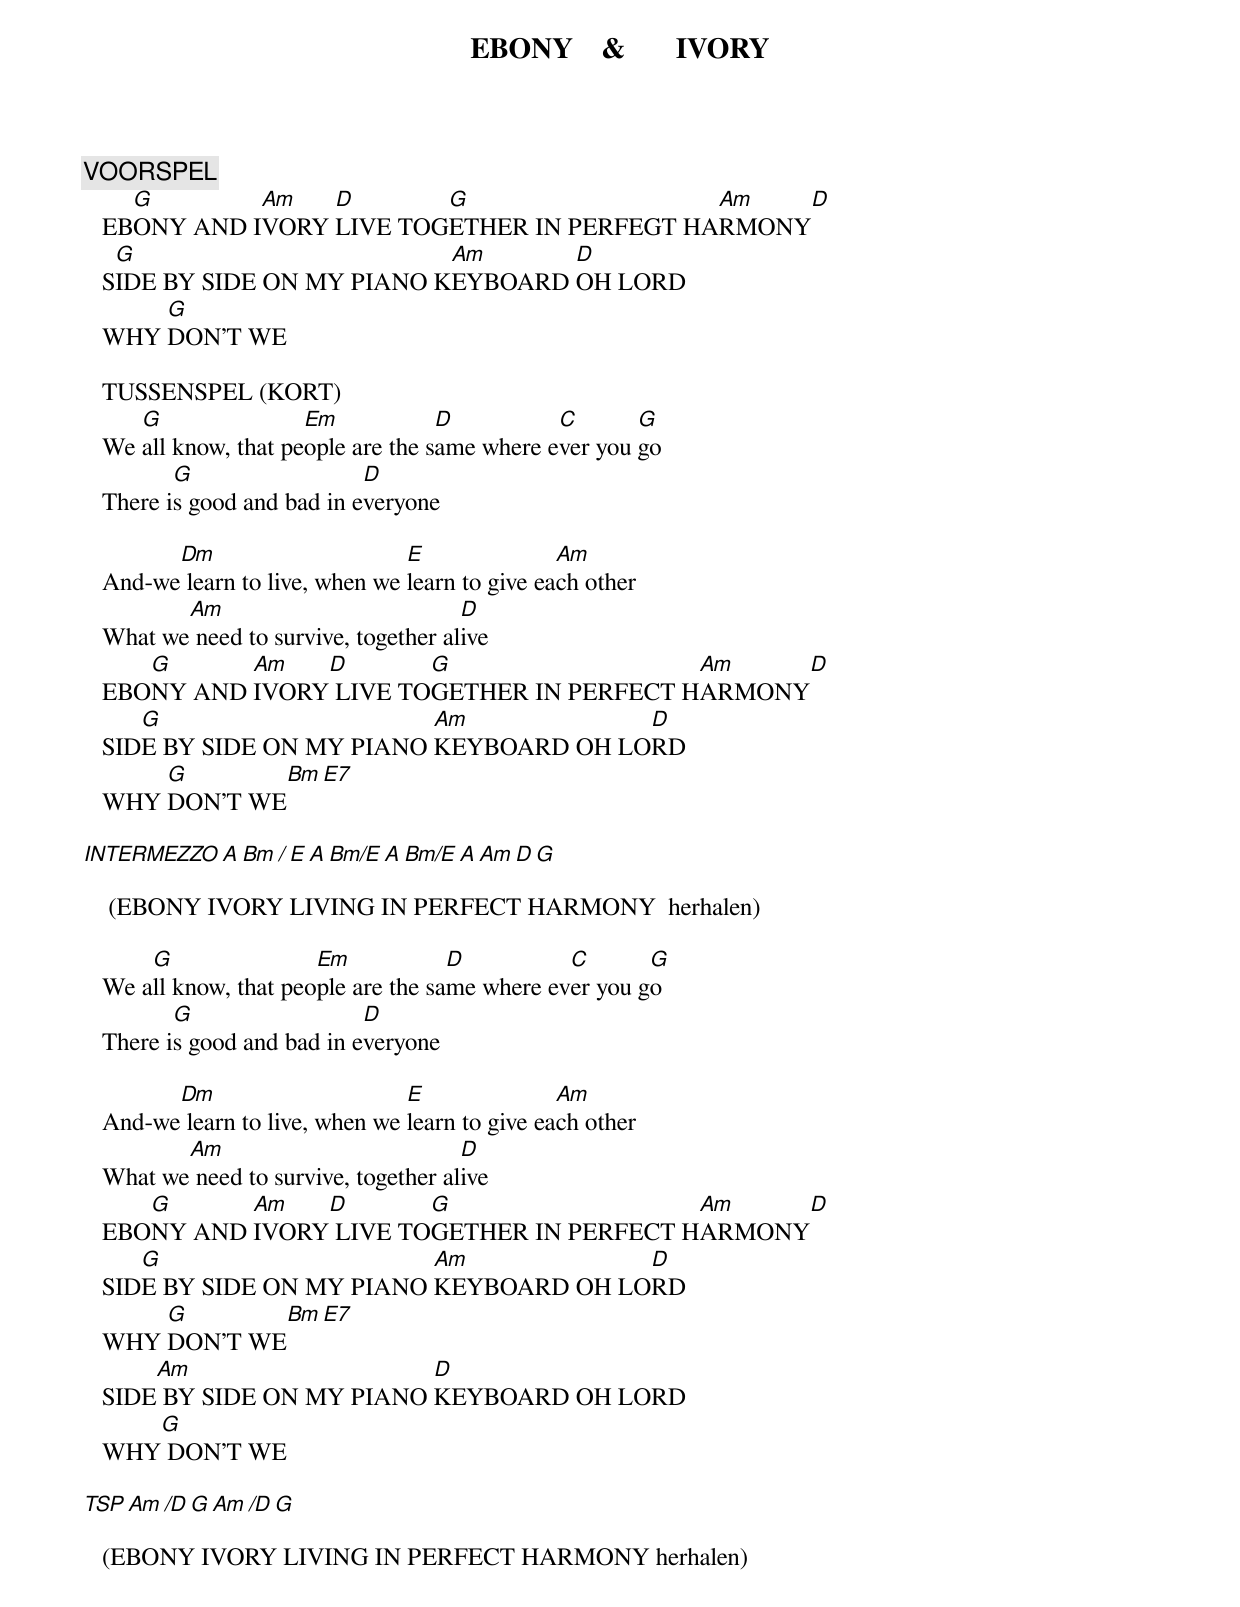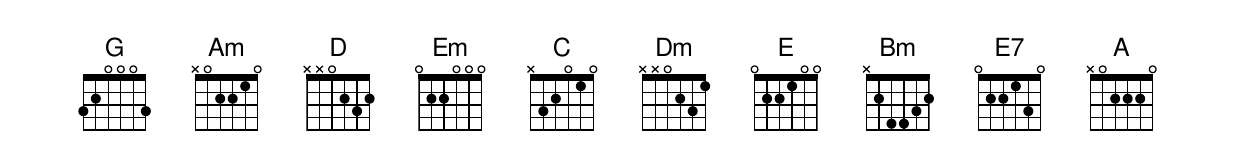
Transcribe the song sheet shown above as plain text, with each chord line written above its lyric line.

                EBONY    &       IVORY


   VOORSPEL
     G        Am   D       G                  Am     D
   EBONY AND IVORY LIVE TOGETHER IN PERFEGT HARMONY
    G                        Am      D
   SIDE BY SIDE ON MY PIANO KEYBOARD OH LORD
       G
   WHY DON'T WE

   TUSSENSPEL (KORT)
      G                Em            D          C       G
   We all know, that people are the same where ever you go
          G                  D
   There is good and bad in everyone

         Dm                      E               Am
   And-we learn to live, when we learn to give each other
          Am                           D
   What we need to survive, together alive
      G      Am   D       G                  Am     D
   EBONY AND IVORY LIVE TOGETHER IN PERFECT HARMONY
      G                     Am            D
   SIDE BY SIDE ON MY PIANO KEYBOARD OH LORD
       G          Bm    E7
   WHY DON'T WE

    INTERMEZZO     A    Bm / E    A     Bm/E   A    Bm/E  A   Am   D  G

    (EBONY IVORY LIVING IN PERFECT HARMONY  herhalen)

       G                Em            D          C       G
   We all know, that people are the same where ever you go
          G                  D
   There is good and bad in everyone

         Dm                      E               Am
   And-we learn to live, when we learn to give each other
          Am                           D
   What we need to survive, together alive
      G      Am   D       G                  Am    D
   EBONY AND IVORY LIVE TOGETHER IN PERFECT HARMONY
      G                     Am            D
   SIDE BY SIDE ON MY PIANO KEYBOARD OH LORD
       G          Bm    E7
   WHY DON'T WE
       Am                   D
   SIDE BY SIDE ON MY PIANO KEYBOARD OH LORD
      G
   WHY DON'T WE

   TSP  Am /D   G    Am /D  G

   (EBONY IVORY LIVING IN PERFECT HARMONY herhalen)
